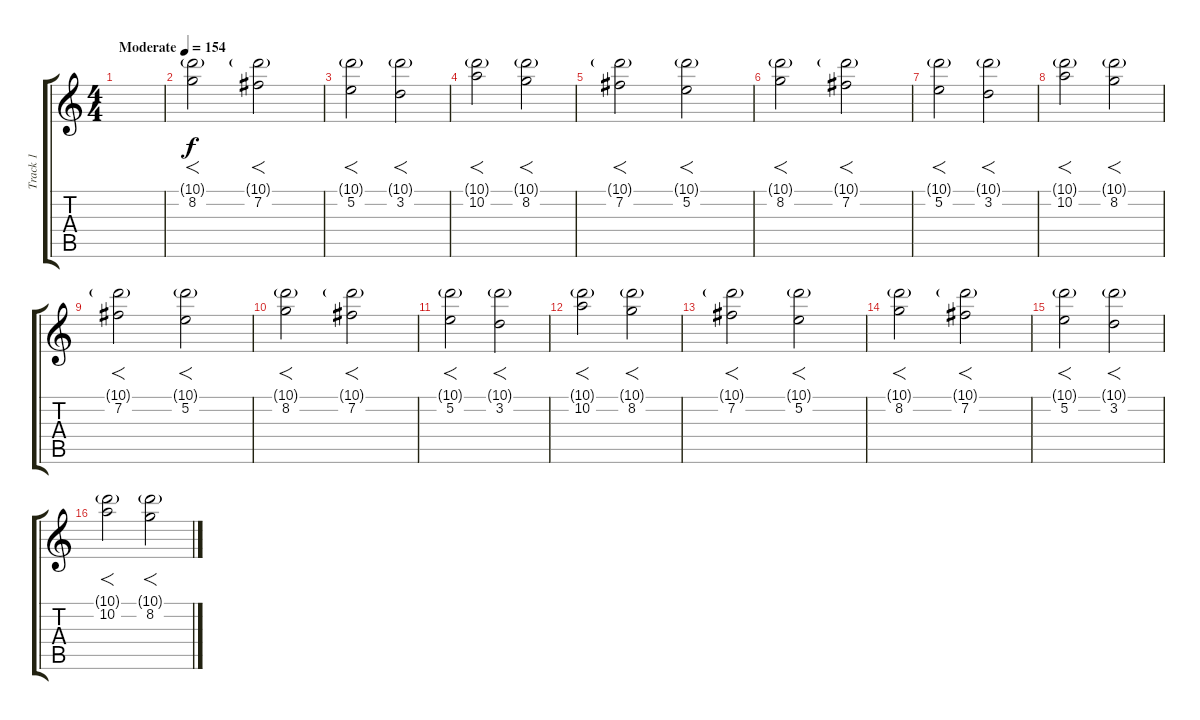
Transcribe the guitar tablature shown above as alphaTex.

\track ("Track 1" "Track 1") {instrument overdrivenguitar}
\staff {score tabs}
\tuning (E4 B3 G3 D3 A2 E2) {hide}
\ts (4 4)
\tempo (154 "Moderate")
\clef g2
\ks c
|
(10.1{g} 8.2).2{f} (10.1{g} 7.2).2{f} |
(10.1{g} 5.2).2{f} (10.1{g} 3.2).2{f} |
(10.1{g} 10.2).2{f} (10.1{g} 8.2).2{f} |
(10.1{g} 7.2).2{f} (10.1{g} 5.2).2{f} |
(10.1{g} 8.2).2{f} (10.1{g} 7.2).2{f} |
(10.1{g} 5.2).2{f} (10.1{g} 3.2).2{f} |
(10.1{g} 10.2).2{f} (10.1{g} 8.2).2{f} |
(10.1{g} 7.2).2{f} (10.1{g} 5.2).2{f} |
(10.1{g} 8.2).2{f} (10.1{g} 7.2).2{f} |
(10.1{g} 5.2).2{f} (10.1{g} 3.2).2{f} |
(10.1{g} 10.2).2{f} (10.1{g} 8.2).2{f} |
(10.1{g} 7.2).2{f} (10.1{g} 5.2).2{f} |
(10.1{g} 8.2).2{f} (10.1{g} 7.2).2{f} |
(10.1{g} 5.2).2{f} (10.1{g} 3.2).2{f} |
(10.1{g} 10.2).2{f} (10.1{g} 8.2).2{f}
